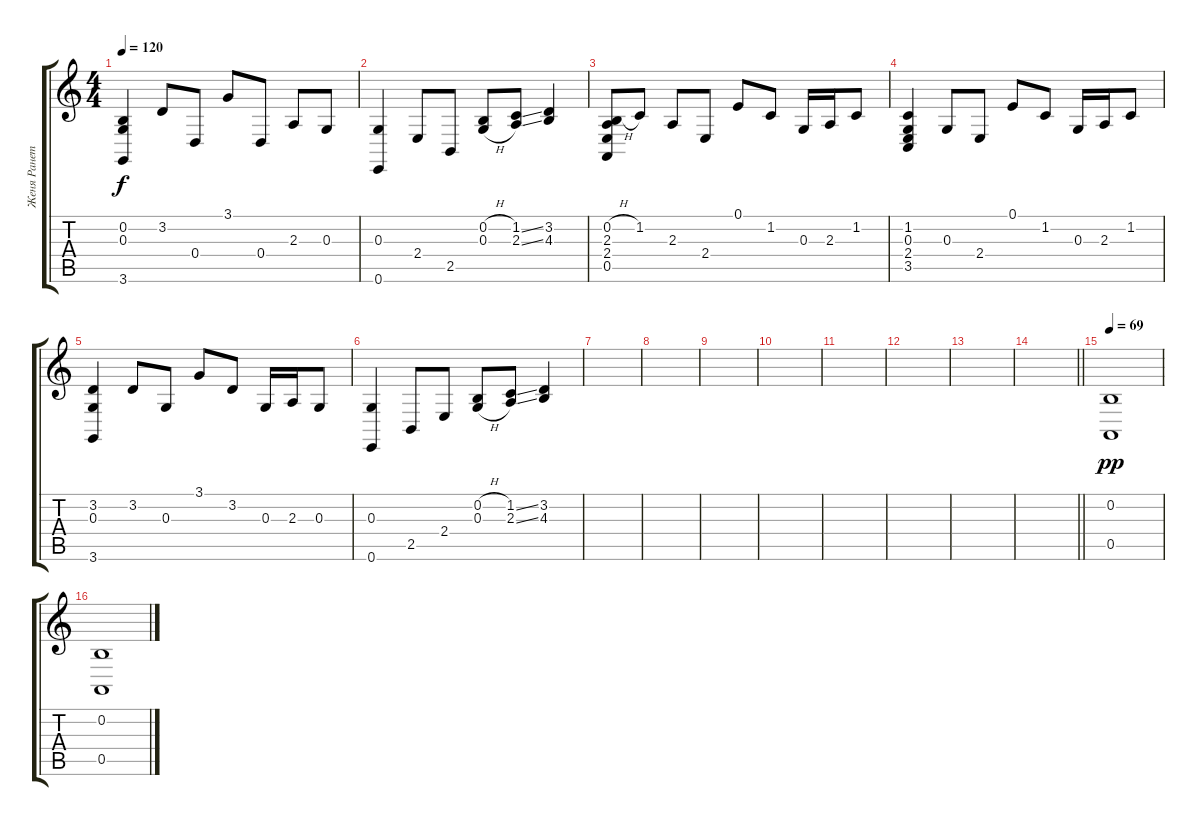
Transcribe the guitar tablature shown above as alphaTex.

\track ("Женя Ранетка" "Женя Ранет") {instrument stringensemble1}
\staff {score tabs}
\tuning (E4 B3 G3 D3 A2 E2) {hide}
\ts (4 4)
\tempo 120
\clef g2
\ks c
(0.2 0.3 3.6).4{dy f} 3.2.8 0.4.8 3.1.8 0.4.8 2.3.8 0.3.8 |
(0.3 0.6).4 2.4.8 2.5.8 (0.2{h} 0.3{h}).8 (1.2{ss} 2.3{ss}).8 (3.2 4.3).4 |
(0.2{h} 2.3 2.4 0.5).8 1.2.8 2.3.8 2.4.8 0.1.8 1.2.8 0.3.16 2.3.16 1.2.8 |
(1.2 0.3 2.4 3.5).4 0.3.8 2.4.8 0.1.8 1.2.8 0.3.16 2.3.16 1.2.8 |
(3.2 0.3 3.6).4 3.2.8 0.3.8 3.1.8 3.2.8 0.3.16 2.3.16 0.3.8 |
(0.3 0.6).4 2.5.8 2.4.8 (0.2{h} 0.3{h}).8 (1.2{ss} 2.3{ss}).8 (3.2 4.3).4 |
|
|
|
|
|
|
|
\barLineRight lightlight
|
\tempo 69
(0.2 0.5).1{dy pp} |
(0.2 0.5).1
